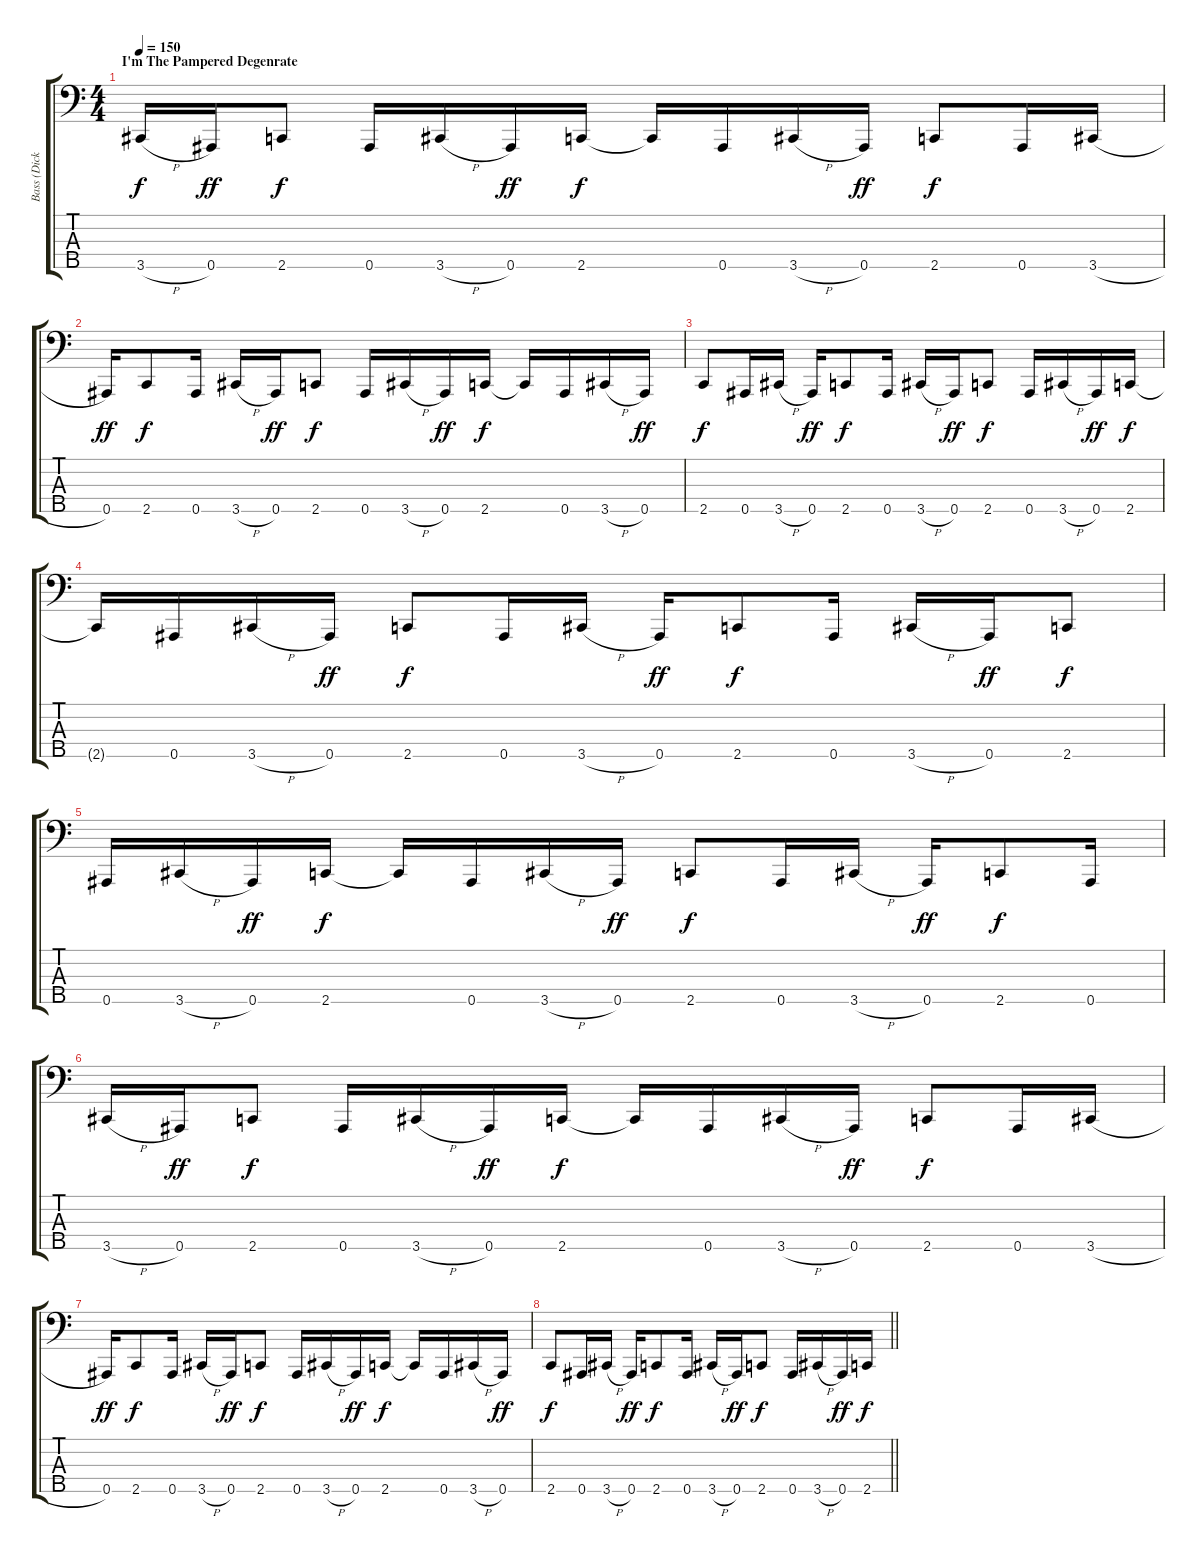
\track ("Bass (Dick Lovgren)" "Bass (Dick") {instrument slapbass1}
\staff {score tabs}
\tuning (Gb2 Db2 Ab1 Eb1 Bb0) {hide}
\ts (4 4)
\section ("" "I'm The Pampered Degenrate")
\tempo 150
\clef f4
\ks c
3.5{h}.16{dy f} 0.5.16{dy ff} 2.5.8{dy f} 0.5.16 3.5{h}.16 0.5.16{dy ff} 2.5.16{dy f} 2.5{t}.16 0.5.16 3.5{h}.16 0.5.16{dy ff} 2.5.8{dy f} 0.5.16 3.5{h}.16 |
0.5.16{dy ff} 2.5.8{dy f} 0.5.16 3.5{h}.16 0.5.16{dy ff} 2.5.8{dy f} 0.5.16 3.5{h}.16 0.5.16{dy ff} 2.5.16{dy f} 2.5{t}.16 0.5.16 3.5{h}.16 0.5.16{dy ff} |
2.5.8{dy f} 0.5.16 3.5{h}.16 0.5.16{dy ff} 2.5.8{dy f} 0.5.16 3.5{h}.16 0.5.16{dy ff} 2.5.8{dy f} 0.5.16 3.5{h}.16 0.5.16{dy ff} 2.5.16{dy f} |
2.5{t}.16 0.5.16 3.5{h}.16 0.5.16{dy ff} 2.5.8{dy f} 0.5.16 3.5{h}.16 0.5.16{dy ff} 2.5.8{dy f} 0.5.16 3.5{h}.16 0.5.16{dy ff} 2.5.8{dy f} |
0.5.16 3.5{h}.16 0.5.16{dy ff} 2.5.16{dy f} 2.5{t}.16 0.5.16 3.5{h}.16 0.5.16{dy ff} 2.5.8{dy f} 0.5.16 3.5{h}.16 0.5.16{dy ff} 2.5.8{dy f} 0.5.16 |
3.5{h}.16 0.5.16{dy ff} 2.5.8{dy f} 0.5.16 3.5{h}.16 0.5.16{dy ff} 2.5.16{dy f} 2.5{t}.16 0.5.16 3.5{h}.16 0.5.16{dy ff} 2.5.8{dy f} 0.5.16 3.5{h}.16 |
0.5.16{dy ff} 2.5.8{dy f} 0.5.16 3.5{h}.16 0.5.16{dy ff} 2.5.8{dy f} 0.5.16 3.5{h}.16 0.5.16{dy ff} 2.5.16{dy f} 2.5{t}.16 0.5.16 3.5{h}.16 0.5.16{dy ff} |
\barLineRight lightlight
2.5.8{dy f} 0.5.16 3.5{h}.16 0.5.16{dy ff} 2.5.8{dy f} 0.5.16 3.5{h}.16 0.5.16{dy ff} 2.5.8{dy f} 0.5.16 3.5{h}.16 0.5.16{dy ff} 2.5.16{dy f}
